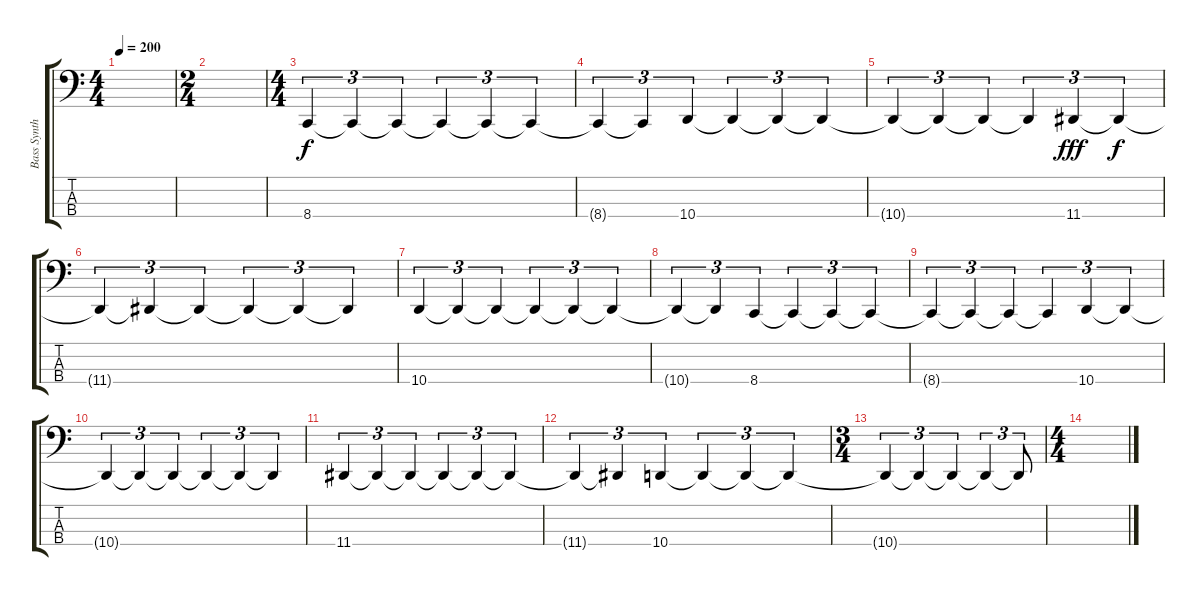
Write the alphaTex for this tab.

\track ("Bass Synth" "Bass Synth") {instrument pad3polysynth}
\staff {score tabs}
\tuning (G2 D2 A1 E1) {hide}
\ts (4 4)
\tempo 200
\clef f4
\ks c
|
\ts (2 4)
|
\ts (4 4)
8.4.4{tu (3 2)} 8.4{t}.4{tu (3 2)} 8.4{t}.4{tu (3 2)} 8.4{t}.4{tu (3 2)} 8.4{t}.4{tu (3 2)} 8.4{t}.4{tu (3 2)} |
8.4{t}.4{tu (3 2)} 8.4{t}.4{tu (3 2)} 10.4.4{tu (3 2)} 10.4{t}.4{tu (3 2)} 10.4{t}.4{tu (3 2)} 10.4{t}.4{tu (3 2)} |
10.4{t}.4{tu (3 2) dy f} 10.4{t}.4{tu (3 2)} 10.4{t}.4{tu (3 2)} 10.4{t}.4{tu (3 2)} 11.4.4{tu (3 2) dy fff} 11.4{t}.4{tu (3 2) dy f} |
11.4{t}.4{tu (3 2)} 11.4{t}.4{tu (3 2)} 11.4{t}.4{tu (3 2)} 11.4{t}.4{tu (3 2)} 11.4{t}.4{tu (3 2)} 11.4{t}.4{tu (3 2)} |
10.4.4{tu (3 2)} 10.4{t}.4{tu (3 2)} 10.4{t}.4{tu (3 2)} 10.4{t}.4{tu (3 2)} 10.4{t}.4{tu (3 2)} 10.4{t}.4{tu (3 2)} |
10.4{t}.4{tu (3 2)} 10.4{t}.4{tu (3 2)} 8.4.4{tu (3 2)} 8.4{t}.4{tu (3 2)} 8.4{t}.4{tu (3 2)} 8.4{t}.4{tu (3 2)} |
8.4{t}.4{tu (3 2)} 8.4{t}.4{tu (3 2)} 8.4{t}.4{tu (3 2)} 8.4{t}.4{tu (3 2)} 10.4.4{tu (3 2)} 10.4{t}.4{tu (3 2)} |
10.4{t}.4{tu (3 2)} 10.4{t}.4{tu (3 2)} 10.4{t}.4{tu (3 2)} 10.4{t}.4{tu (3 2)} 10.4{t}.4{tu (3 2)} 10.4{t}.4{tu (3 2)} |
11.4.4{tu (3 2)} 11.4{t}.4{tu (3 2)} 11.4{t}.4{tu (3 2)} 11.4{t}.4{tu (3 2)} 11.4{t}.4{tu (3 2)} 11.4{t}.4{tu (3 2)} |
11.4{t}.4{tu (3 2)} 11.4{t}.4{tu (3 2)} 10.4.4{tu (3 2)} 10.4{t}.4{tu (3 2)} 10.4{t}.4{tu (3 2)} 10.4{t}.4{tu (3 2)} |
\ts (3 4)
10.4{t}.4{tu (3 2)} 10.4{t}.4{tu (3 2)} 10.4{t}.4{tu (3 2)} 10.4{t}.4{tu (3 2)} 10.4{t}.8{tu (3 2)} |
\ts (4 4)
